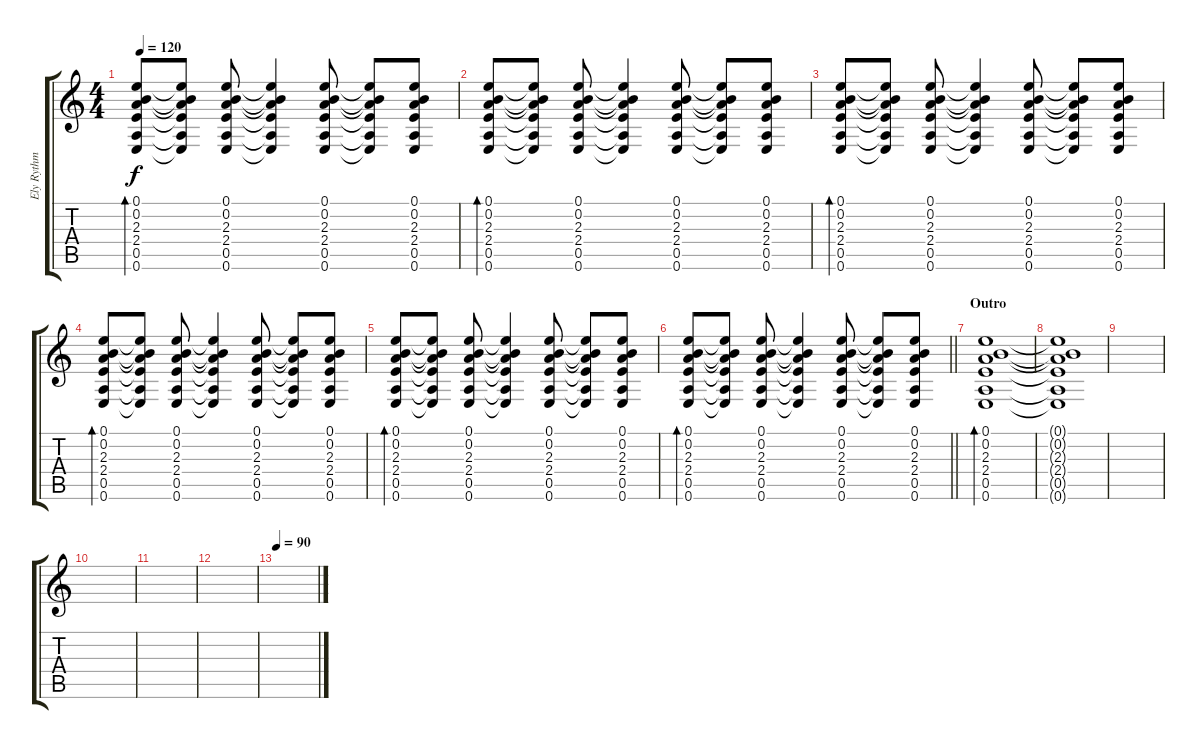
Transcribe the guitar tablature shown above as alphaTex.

\track ("Ely Rythm" "Ely Rythm") {instrument electricguitarclean}
\staff {score tabs}
\tuning (E4 B3 G3 D3 A2 E2) {hide}
\ts (4 4)
\tempo 120
\clef g2
\ks c
(0.1 0.2 2.3 2.4 0.5 0.6).8{bd 240 dy f} (0.1{t} 0.2{t} 2.3{t} 2.4{t} 0.5{t} 0.6{t}).8 (0.1 0.2 2.3 2.4 0.5 0.6).8 (0.1{t} 0.2{t} 2.3{t} 2.4{t} 0.5{t} 0.6{t}).4 (0.1 0.2 2.3 2.4 0.5 0.6).8 (0.1{t} 0.2{t} 2.3{t} 2.4{t} 0.5{t} 0.6{t}).8 (0.1 0.2 2.3 2.4 0.5 0.6).8 |
(0.1 0.2 2.3 2.4 0.5 0.6).8{bd 240} (0.1{t} 0.2{t} 2.3{t} 2.4{t} 0.5{t} 0.6{t}).8 (0.1 0.2 2.3 2.4 0.5 0.6).8 (0.1{t} 0.2{t} 2.3{t} 2.4{t} 0.5{t} 0.6{t}).4 (0.1 0.2 2.3 2.4 0.5 0.6).8 (0.1{t} 0.2{t} 2.3{t} 2.4{t} 0.5{t} 0.6{t}).8 (0.1 0.2 2.3 2.4 0.5 0.6).8 |
(0.1 0.2 2.3 2.4 0.5 0.6).8{bd 240} (0.1{t} 0.2{t} 2.3{t} 2.4{t} 0.5{t} 0.6{t}).8 (0.1 0.2 2.3 2.4 0.5 0.6).8 (0.1{t} 0.2{t} 2.3{t} 2.4{t} 0.5{t} 0.6{t}).4 (0.1 0.2 2.3 2.4 0.5 0.6).8 (0.1{t} 0.2{t} 2.3{t} 2.4{t} 0.5{t} 0.6{t}).8 (0.1 0.2 2.3 2.4 0.5 0.6).8 |
(0.1 0.2 2.3 2.4 0.5 0.6).8{bd 240} (0.1{t} 0.2{t} 2.3{t} 2.4{t} 0.5{t} 0.6{t}).8 (0.1 0.2 2.3 2.4 0.5 0.6).8 (0.1{t} 0.2{t} 2.3{t} 2.4{t} 0.5{t} 0.6{t}).4 (0.1 0.2 2.3 2.4 0.5 0.6).8 (0.1{t} 0.2{t} 2.3{t} 2.4{t} 0.5{t} 0.6{t}).8 (0.1 0.2 2.3 2.4 0.5 0.6).8 |
(0.1 0.2 2.3 2.4 0.5 0.6).8{bd 240} (0.1{t} 0.2{t} 2.3{t} 2.4{t} 0.5{t} 0.6{t}).8 (0.1 0.2 2.3 2.4 0.5 0.6).8 (0.1{t} 0.2{t} 2.3{t} 2.4{t} 0.5{t} 0.6{t}).4 (0.1 0.2 2.3 2.4 0.5 0.6).8 (0.1{t} 0.2{t} 2.3{t} 2.4{t} 0.5{t} 0.6{t}).8 (0.1 0.2 2.3 2.4 0.5 0.6).8 |
\barLineRight lightlight
(0.1 0.2 2.3 2.4 0.5 0.6).8{bd 240} (0.1{t} 0.2{t} 2.3{t} 2.4{t} 0.5{t} 0.6{t}).8 (0.1 0.2 2.3 2.4 0.5 0.6).8 (0.1{t} 0.2{t} 2.3{t} 2.4{t} 0.5{t} 0.6{t}).4 (0.1 0.2 2.3 2.4 0.5 0.6).8 (0.1{t} 0.2{t} 2.3{t} 2.4{t} 0.5{t} 0.6{t}).8 (0.1 0.2 2.3 2.4 0.5 0.6).8 |
\section ("" "Outro")
(0.1 0.2 2.3 2.4 0.5 0.6).1{bd 240} |
(0.1{t} 0.2{t} 2.3{t} 2.4{t} 0.5{t} 0.6{t}).1 |
|
|
|
|
\tempo 90
